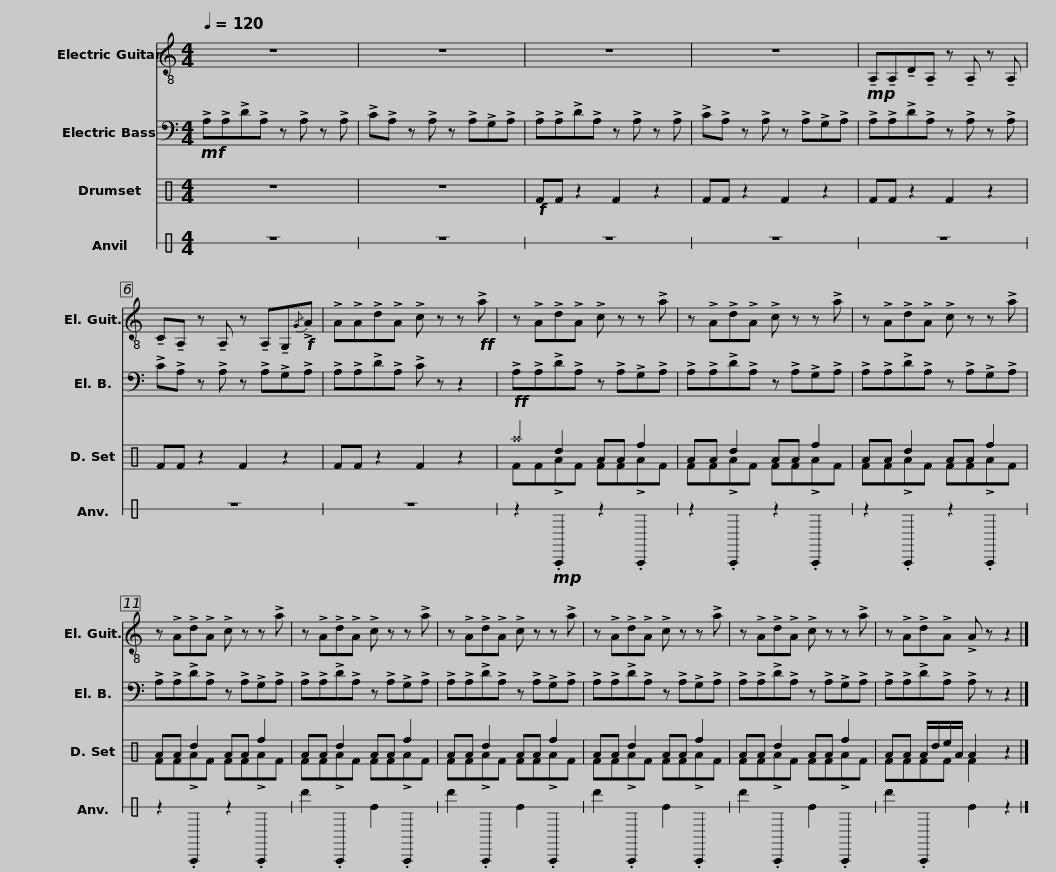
X:1
%%score 1 2 ( 3 4 ) 5
L:1/8
Q:1/4=120
M:4/4
I:linebreak $
K:C
V:1 treble-8
V:2 bass transpose=-12
V:3 perc
K:none
V:4 perc
K:none
V:5 perc stafflines=1
K:none
V:1
 z8 | z8 | z8 | z8 |$!mp! !tenuto!A,!tenuto!A,!tenuto!D!tenuto!A, z !tenuto!A, z !tenuto!A, | %5
 !tenuto!C!tenuto!A, z !tenuto!A, z !tenuto!A,!tenuto!G,!f!{/G}!>!A | !>!A!>!A!>!d!>!A !>!c z z!ff! !>!a | z !>!A!>!d!>!A !>!c z z !>!a | z !>!A!>!d!>!A !>!c z z !>!a |$ z !>!A!>!d!>!A !>!c z z !>!a | %10
 z !>!A!>!d!>!A !>!c z z !>!a | z !>!A!>!d!>!A !>!c z z !>!a | z !>!A!>!d!>!A !>!c z z !>!a | z !>!A!>!d!>!A !>!c z z !>!a |$ z !>!A!>!d!>!A !>!c z z !>!a | %15
 z !>!A!>!d!>!A !>!A z z2 |] %16
V:2
!mf! !>!A,!>!A,!>!D!>!A, z !>!A, z !>!A, | !>!C!>!A, z !>!A, z !>!A,!>!G,!>!A, | !>!A,!>!A,!>!D!>!A, z !>!A, z !>!A, | !>!C!>!A, z !>!A, z !>!A,!>!G,!>!A, |$ !>!A,!>!A,!>!D!>!A, z !>!A, z !>!A, | %5
 !>!C!>!A, z !>!A, z !>!A,!>!G,!>!A, | !>!A,!>!A,!>!D!>!A, !>!C z z2 | !>!A,!>!A,!>!D!>!A, z !>!A,!>!G,!>!A, | !>!A,!>!A,!>!D!>!A, z !>!A,!>!G,!>!A, |$ !>!A,!>!A,!>!D!>!A, z !>!A,!>!G,!>!A, | %10
 !>!A,!>!A,!>!D!>!A, z !>!A,!>!G,!>!A, | !>!A,!>!A,!>!D!>!A, z !>!A,!>!G,!>!A, | !>!A,!>!A,!>!D!>!A, z !>!A,!>!G,!>!A, | !>!A,!>!A,!>!D!>!A, z !>!A,!>!G,!>!A, |$ !>!A,!>!A,!>!D!>!A, z !>!A,!>!G,!>!A, | %15
 !>!A,!>!A,!>!D!>!A, !>!A, z z2 |] %16
V:3
 z8 | z8 |!f! FF z2 F2 z2 | FF z2 F2 z2 |$ FF z2 F2 z2 | %5
 FF z2 F2 z2 | FF z2 F2 z2 |!ff! ^a2 d2 AA f2 | AA d2 AA f2 |$ AA d2 AA f2 | %10
 AA d2 AA f2 | AA d2 AA f2 | AA d2 AA f2 | AA d2 AA f2 |$ AA d2 AA f2 | %15
 AA A/d/e/A/ A2 z2 |] %16
V:4
 x8 | x8 | x8 | x8 |$ x8 | %5
 x8 | x8 | FF!>!AF FF!>!AF | FF!>!AF FF!>!AF |$ FF!>!AF FF!>!AF | %10
 FF!>!AF FF!>!AF | FF!>!AF FF!>!AF | FF!>!AF FF!>!AF | FF!>!AF FF!>!AF |$ FF!>!AF FF!>!AF | %15
 FFFF F2 x2 |] %16
V:5
 z8 | z8 | z8 | z8 |$ z8 | %5
 z8 | z8 | z2!mp! .E,,2 z2 .E,,2 | z2 .E,,2 z2 .E,,2 |$ z2 .E,,2 z2 .E,,2 | %10
 z2 .E,,2 z2 .E,,2 | g2 .E,,2 B2 .E,,2 | g2 .E,,2 B2 .E,,2 | g2 .E,,2 B2 .E,,2 |$ g2 .E,,2 B2 .E,,2 | %15
 g2 .E,,2 B2 z2 |] %16
